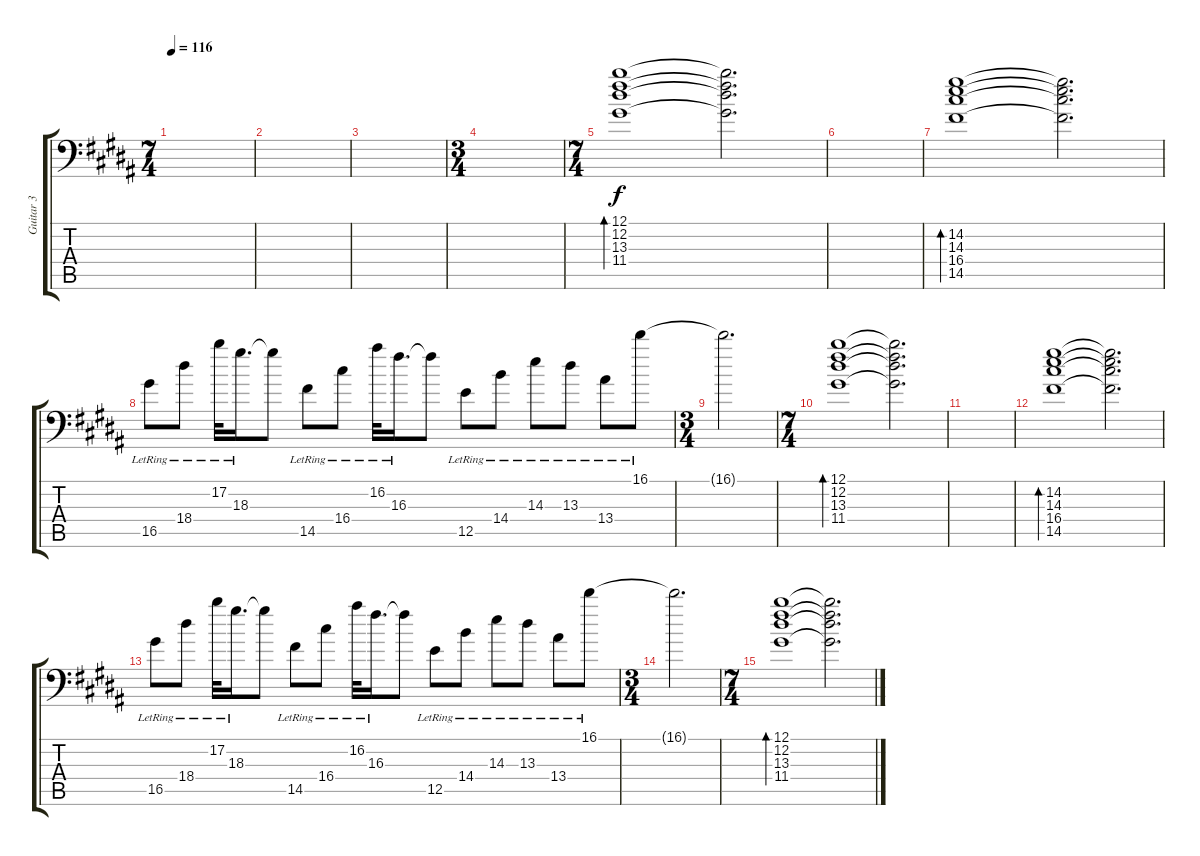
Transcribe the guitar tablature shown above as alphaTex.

\track ("Guitar 3" "Guitar 3") {instrument distortionguitar}
\staff {score tabs}
\tuning (B3 Gb3 D3 A2 E2 A1) {hide}
\ts (7 4)
\tempo 116
\clef f4
\ks g#minor
|
|
|
\ts (3 4)
|
\ts (7 4)
(12.1 12.2 13.3 11.4).1{bd 240 instrument electricguitarjazz} (12.1{t} 12.2{t} 13.3{t} 11.4{t}).2{d} |
|
(14.2 14.3 16.4 14.5).1{bd 240} (14.2{t} 14.3{t} 16.4{t} 14.5{t}).2{d} |
16.5{lr}.8 18.4{lr}.8 17.2{lr}.32 18.3{lr}.16{d} 18.3{t}.8 14.5{lr}.8 16.4{lr}.8 16.2{lr}.32 16.3{lr}.16{d} 16.3{t}.8 12.5{lr}.8 14.4{lr}.8 14.3{lr}.8 13.3{lr}.8 13.4{lr}.8 16.1{lr}.8 |
\ts (3 4)
16.1{t}.2{d} |
\ts (7 4)
(12.1 12.2 13.3 11.4).1{bd 240 instrument electricguitarjazz} (12.1{t} 12.2{t} 13.3{t} 11.4{t}).2{d} |
|
(14.2 14.3 16.4 14.5).1{bd 240} (14.2{t} 14.3{t} 16.4{t} 14.5{t}).2{d} |
16.5{lr}.8 18.4{lr}.8 17.2{lr}.32 18.3{lr}.16{d} 18.3{t}.8 14.5{lr}.8 16.4{lr}.8 16.2{lr}.32 16.3{lr}.16{d} 16.3{t}.8 12.5{lr}.8 14.4{lr}.8 14.3{lr}.8 13.3{lr}.8 13.4{lr}.8 16.1{lr}.8 |
\ts (3 4)
16.1{t}.2{d} |
\ts (7 4)
(12.1 12.2 13.3 11.4).1{bd 240 instrument electricguitarjazz} (12.1{t} 12.2{t} 13.3{t} 11.4{t}).2{d}
